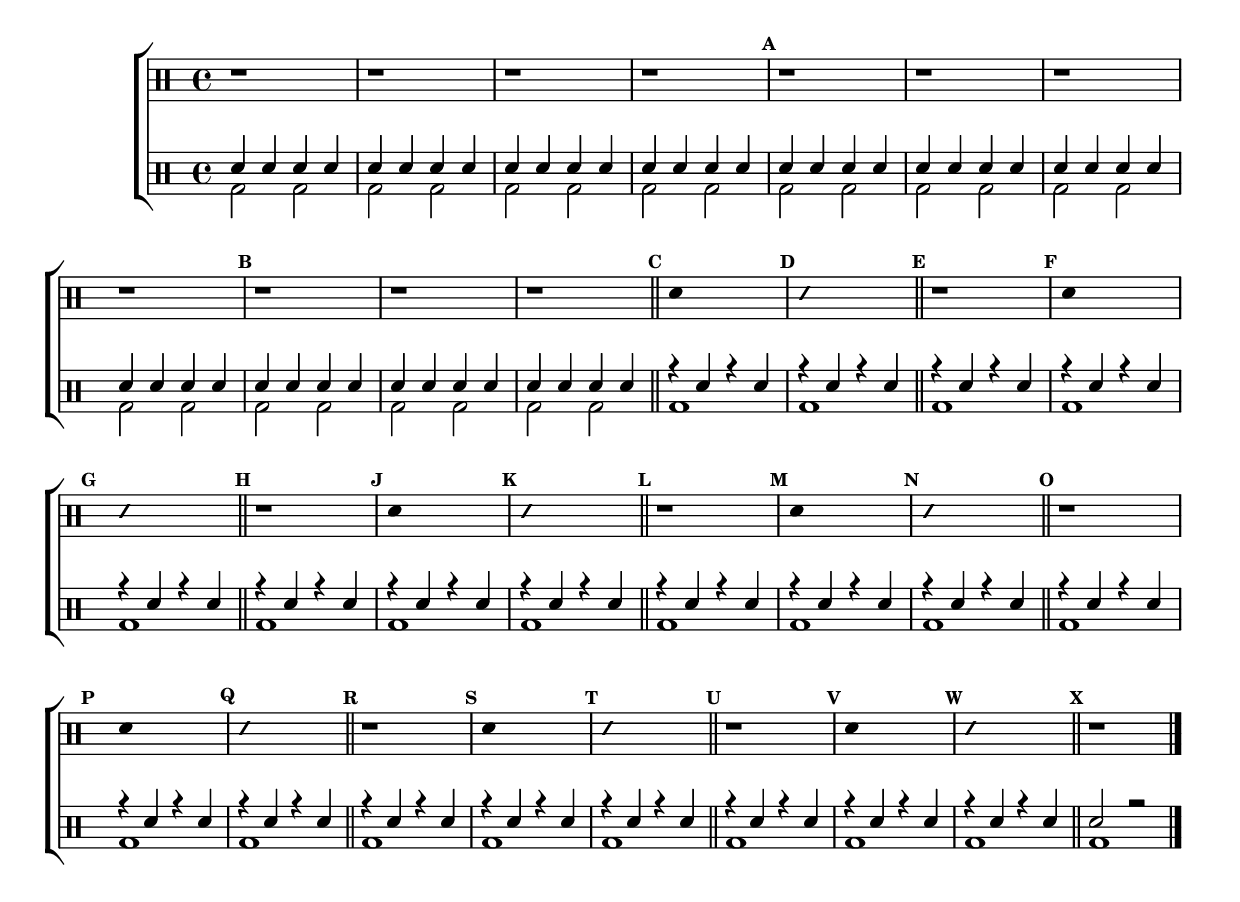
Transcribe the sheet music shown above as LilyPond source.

%-*- coding: utf-8 -*-

\version "2.16.0"

%\header {title = "improvisando e imitando com 7 notas"}

\new ChoirStaff <<

\drummode <<

\drums {
\override Staff.TimeSignature #'style = #'()
\time 4/4 

\override Score.BarNumber #'transparent = ##t
\override Score.RehearsalMark #'font-size = #-2
\set Score.markFormatter = #format-mark-numbers

\context DrumVoice = "1" { }
\context DrumVoice = "2" { }

{ 

r1 r r r 
\mark \default
 
r r r r 
\mark \default

r r r 

\bar "||"

%1
\mark \default
\override Stem #'transparent = ##t
sn4 s2.
\mark \default
\override NoteHead #'style = #'slash
\override NoteHead #'font-size = #-4
sn4 s2.
\revert NoteHead #'style 
\revert NoteHead #'font-size
\bar "||"

%2
\mark \default
r1
\mark \default
\override Stem #'transparent = ##t
sn4 s2.
\mark \default
\override NoteHead #'style = #'slash
\override NoteHead #'font-size = #-4
sn4 s2.
\revert NoteHead #'style 
\revert NoteHead #'font-size

%3
\bar "||"
\mark \default
r1
\mark \default
\override Stem #'transparent = ##t
sn4 s2.
\mark \default
\override NoteHead #'style = #'slash
\override NoteHead #'font-size = #-4
sn4 s2.
\revert NoteHead #'style 
\revert NoteHead #'font-size
\bar "||"

%4
\mark \default
r1
\mark \default
\override Stem #'transparent = ##t
sn4 s2.
\mark \default
\override NoteHead #'style = #'slash
\override NoteHead #'font-size = #-4
sn4 s2.
\revert NoteHead #'style 
\revert NoteHead #'font-size
\bar "||"

%5
\mark \default
r1
\mark \default
\override Stem #'transparent = ##t
sn4 s2.
\mark \default
\override NoteHead #'style = #'slash
\override NoteHead #'font-size = #-4
sn4 s2.
\revert NoteHead #'style 
\revert NoteHead #'font-size
\bar "||"

%6
\mark \default
r1
\mark \default
\override Stem #'transparent = ##t
sn4 s2.
\mark \default
\override NoteHead #'style = #'slash
\override NoteHead #'font-size = #-4
sn4 s2.
\revert NoteHead #'style 
\revert NoteHead #'font-size
\bar "||"

%7
\mark \default
r1
\mark \default
\override Stem #'transparent = ##t
sn4 s2.
\mark \default
\override NoteHead #'style = #'slash
\override NoteHead #'font-size = #-4
sn4 s2.
\revert NoteHead #'style 
\revert NoteHead #'font-size
\bar "||"

\mark \default 


r1
\bar "|."

  
}

}


\drums {

\override Staff.TimeSignature #'style = #'()
\time 4/4 

\override Score.BarNumber #'transparent = ##t
\override Score.RehearsalMark #'font-size = #-2
\set Score.markFormatter = #format-mark-numbers

\context DrumVoice = "1" { }
\context DrumVoice = "2" { }

<<

{

sn4 sn sn sn
sn4 sn sn sn
sn4 sn sn sn
sn4 sn sn sn
sn4 sn sn sn
sn4 sn sn sn
sn4 sn sn sn
sn4 sn sn sn
sn4 sn sn sn
sn4 sn sn sn
sn4 sn sn sn

r4 sn4 r4 sn4
r4 sn4 r4 sn4
r4 sn4 r4 sn4


r4 sn4 r4 sn4
r4 sn4 r4 sn4
r4 sn4 r4 sn4


r4 sn4 r4 sn4
r4 sn4 r4 sn4
r4 sn4 r4 sn4


r4 sn4 r4 sn4
r4 sn4 r4 sn4
r4 sn4 r4 sn4


r4 sn4 r4 sn4
r4 sn4 r4 sn4
r4 sn4 r4 sn4


r4 sn4 r4 sn4
r4 sn4 r4 sn4
r4 sn4 r4 sn4
r4 sn4 r4 sn4
r4 sn4 r4 sn4

sn2 r 


  
}

\\

{

bd2 bd bd bd bd bd bd bd bd bd bd
bd2 bd bd bd bd bd bd bd bd bd bd

bd1 bd1 
bd1 bd1 bd1 
bd1 bd1 bd1 
bd1 bd1 bd1 
bd1 bd1 bd1 
bd1 bd1 bd1 
bd bd bd bd
}

>>

}

>>

>>